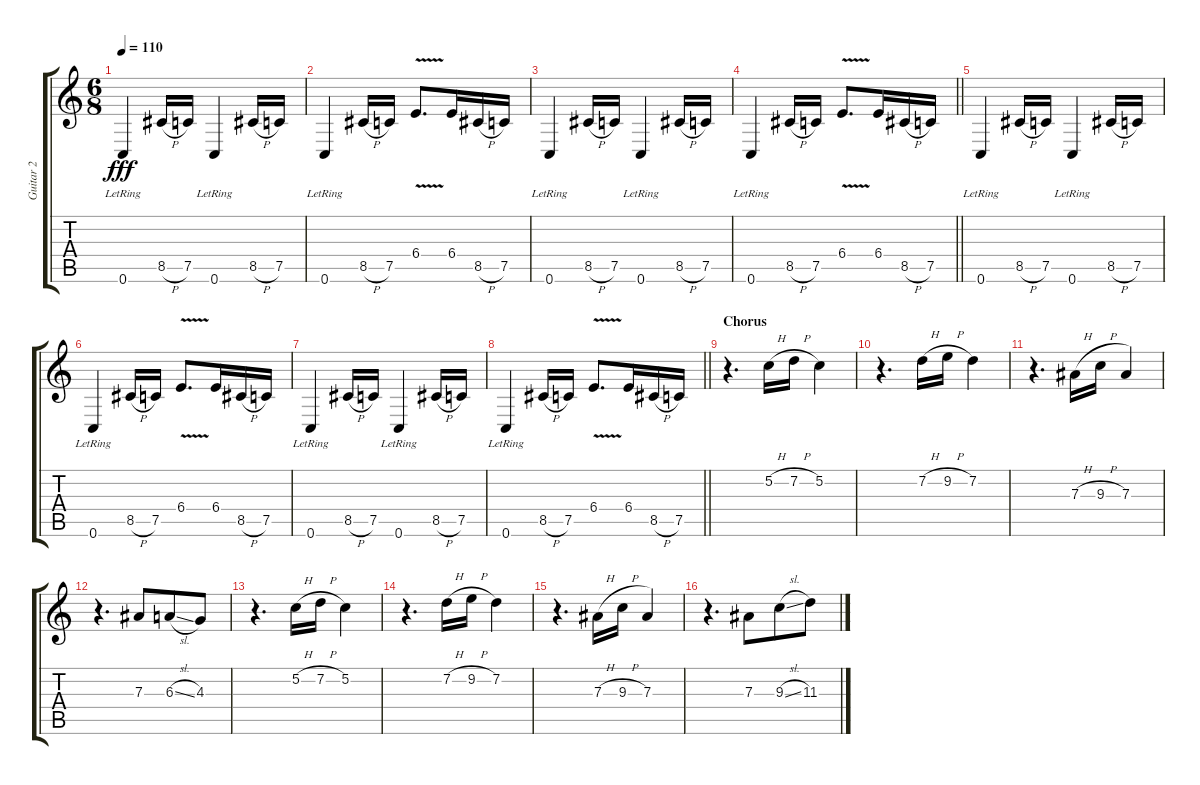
\track ("Guitar 2" "Guitar 2") {instrument distortionguitar}
\staff {score tabs}
\tuning (C4 G3 Eb3 Bb2 F2 C2) {hide}
\ts (6 8)
\tempo 110
\clef g2
\ks c
0.6{lr}.4{dy fff} 8.5{h}.16 7.5.16 0.6{lr}.4 8.5{h}.16 7.5.16 |
0.6{lr}.4 8.5{h}.16 7.5.16 6.4{v}.8{d} 6.4.16 8.5{h}.16 7.5.16 |
0.6{lr}.4 8.5{h}.16 7.5.16 0.6{lr}.4 8.5{h}.16 7.5.16 |
\barLineRight lightlight
0.6{lr}.4 8.5{h}.16 7.5.16 6.4{v}.8{d} 6.4.16 8.5{h}.16 7.5.16 |
0.6{lr}.4 8.5{h}.16 7.5.16 0.6{lr}.4 8.5{h}.16 7.5.16 |
0.6{lr}.4 8.5{h}.16 7.5.16 6.4{v}.8{d} 6.4.16 8.5{h}.16 7.5.16 |
0.6{lr}.4 8.5{h}.16 7.5.16 0.6{lr}.4 8.5{h}.16 7.5.16 |
\barLineRight lightlight
0.6{lr}.4 8.5{h}.16 7.5.16 6.4{v}.8{d} 6.4.16 8.5{h}.16 7.5.16 |
\section ("" "Chorus")
r.4{d volume 8 balance 13 instrument distortionguitar} 5.2{h}.16 7.2{h}.16 5.2.4 |
r.4{d} 7.2{h}.16 9.2{h}.16 7.2.4 |
r.4{d} 7.3{h}.16 9.3{h}.16 7.3.4 |
r.4{d} 7.3.8 6.3{sl}.8 4.3.8 |
r.4{d} 5.2{h}.16 7.2{h}.16 5.2.4 |
r.4{d} 7.2{h}.16 9.2{h}.16 7.2.4 |
r.4{d} 7.3{h}.16 9.3{h}.16 7.3.4 |
r.4{d} 7.3.8 9.3{sl}.8 11.3.8
